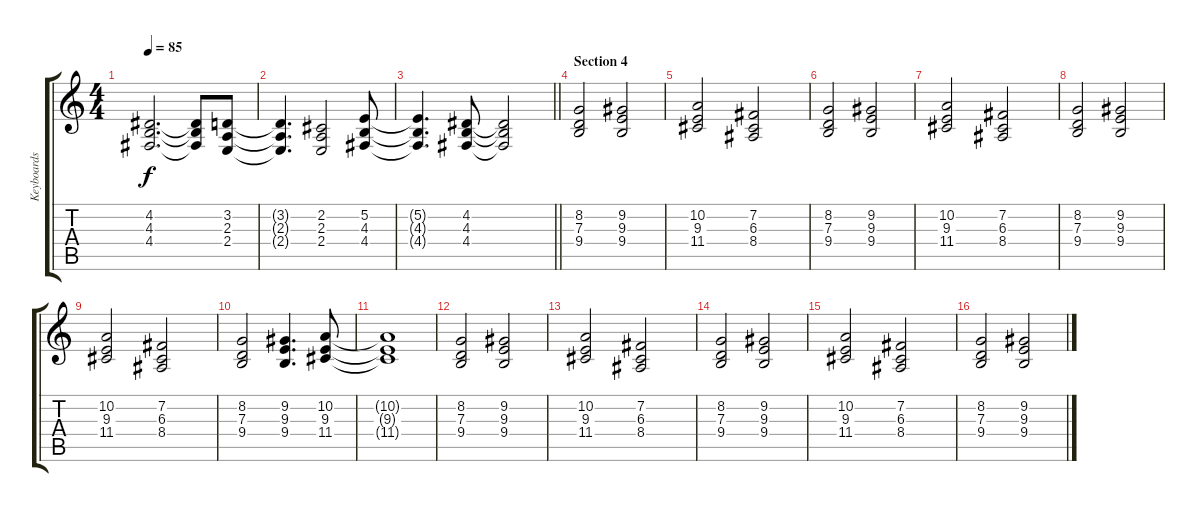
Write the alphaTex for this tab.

\track ("Keyboards" "Keyboards") {instrument synthstrings1}
\staff {score tabs}
\tuning (E4 B3 G3 D3 A2 E2) {hide}
\ts (4 4)
\tempo 85
\clef g2
\ks c
(4.2{t} 4.3{t} 4.4{t}).2{d dy f} (4.2{t} 4.3{t} 4.4{t}).8 (3.2 2.3 2.4).8 |
(3.2{t} 2.3{t} 2.4{t}).4{d} (2.2 2.3 2.4).2 (5.2 4.3 4.4).8 |
\barLineRight lightlight
(5.2{t} 4.3{t} 4.4{t}).4{d} (4.2 4.3 4.4).8 (4.2{t} 4.3{t} 4.4{t}).2 |
\section ("" "Section 4")
(8.2 7.3 9.4).2 (9.2 9.3 9.4).2 |
(10.2 9.3 11.4).2 (7.2 6.3 8.4).2 |
(8.2 7.3 9.4).2 (9.2 9.3 9.4).2 |
(10.2 9.3 11.4).2 (7.2 6.3 8.4).2 |
(8.2 7.3 9.4).2 (9.2 9.3 9.4).2 |
(10.2 9.3 11.4).2 (7.2 6.3 8.4).2 |
(8.2 7.3 9.4).2 (9.2 9.3 9.4).4{d} (10.2 9.3 11.4).8 |
(10.2{t} 9.3{t} 11.4{t}).1 |
(8.2 7.3 9.4).2 (9.2 9.3 9.4).2 |
(10.2 9.3 11.4).2 (7.2 6.3 8.4).2 |
(8.2 7.3 9.4).2 (9.2 9.3 9.4).2 |
(10.2 9.3 11.4).2 (7.2 6.3 8.4).2 |
(8.2 7.3 9.4).2 (9.2 9.3 9.4).2
